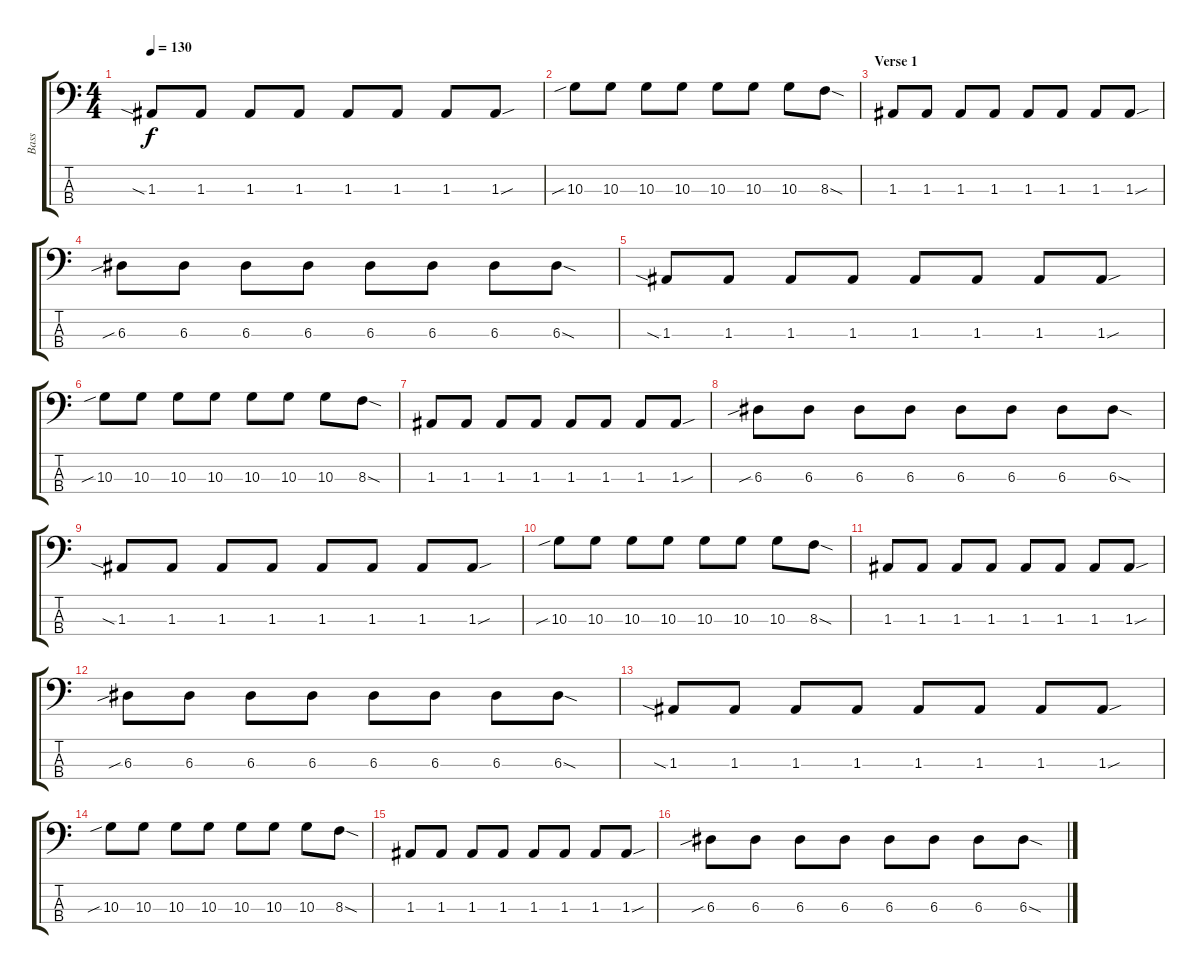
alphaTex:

\track ("Bass" "Bass") {instrument electricbasspick}
\staff {score tabs}
\tuning (G2 D2 A1 E1) {hide}
\ts (4 4)
\tempo 130
\clef f4
\ks c
1.3{sia}.8{dy f} 1.3.8 1.3.8 1.3.8 1.3.8 1.3.8 1.3.8 1.3{sou}.8 |
10.3{sib}.8 10.3.8 10.3.8 10.3.8 10.3.8 10.3.8 10.3.8 8.3{sod}.8 |
\section ("" "Verse 1")
1.3.8 1.3.8 1.3.8 1.3.8 1.3.8 1.3.8 1.3.8 1.3{sou}.8 |
6.3{sib}.8 6.3.8 6.3.8 6.3.8 6.3.8 6.3.8 6.3.8 6.3{sod}.8 |
1.3{sia}.8 1.3.8 1.3.8 1.3.8 1.3.8 1.3.8 1.3.8 1.3{sou}.8 |
10.3{sib}.8 10.3.8 10.3.8 10.3.8 10.3.8 10.3.8 10.3.8 8.3{sod}.8 |
1.3.8 1.3.8 1.3.8 1.3.8 1.3.8 1.3.8 1.3.8 1.3{sou}.8 |
6.3{sib}.8 6.3.8 6.3.8 6.3.8 6.3.8 6.3.8 6.3.8 6.3{sod}.8 |
1.3{sia}.8 1.3.8 1.3.8 1.3.8 1.3.8 1.3.8 1.3.8 1.3{sou}.8 |
10.3{sib}.8 10.3.8 10.3.8 10.3.8 10.3.8 10.3.8 10.3.8 8.3{sod}.8 |
1.3.8 1.3.8 1.3.8 1.3.8 1.3.8 1.3.8 1.3.8 1.3{sou}.8 |
6.3{sib}.8 6.3.8 6.3.8 6.3.8 6.3.8 6.3.8 6.3.8 6.3{sod}.8 |
1.3{sia}.8 1.3.8 1.3.8 1.3.8 1.3.8 1.3.8 1.3.8 1.3{sou}.8 |
10.3{sib}.8 10.3.8 10.3.8 10.3.8 10.3.8 10.3.8 10.3.8 8.3{sod}.8 |
1.3.8 1.3.8 1.3.8 1.3.8 1.3.8 1.3.8 1.3.8 1.3{sou}.8 |
6.3{sib}.8 6.3.8 6.3.8 6.3.8 6.3.8 6.3.8 6.3.8 6.3{sod}.8
